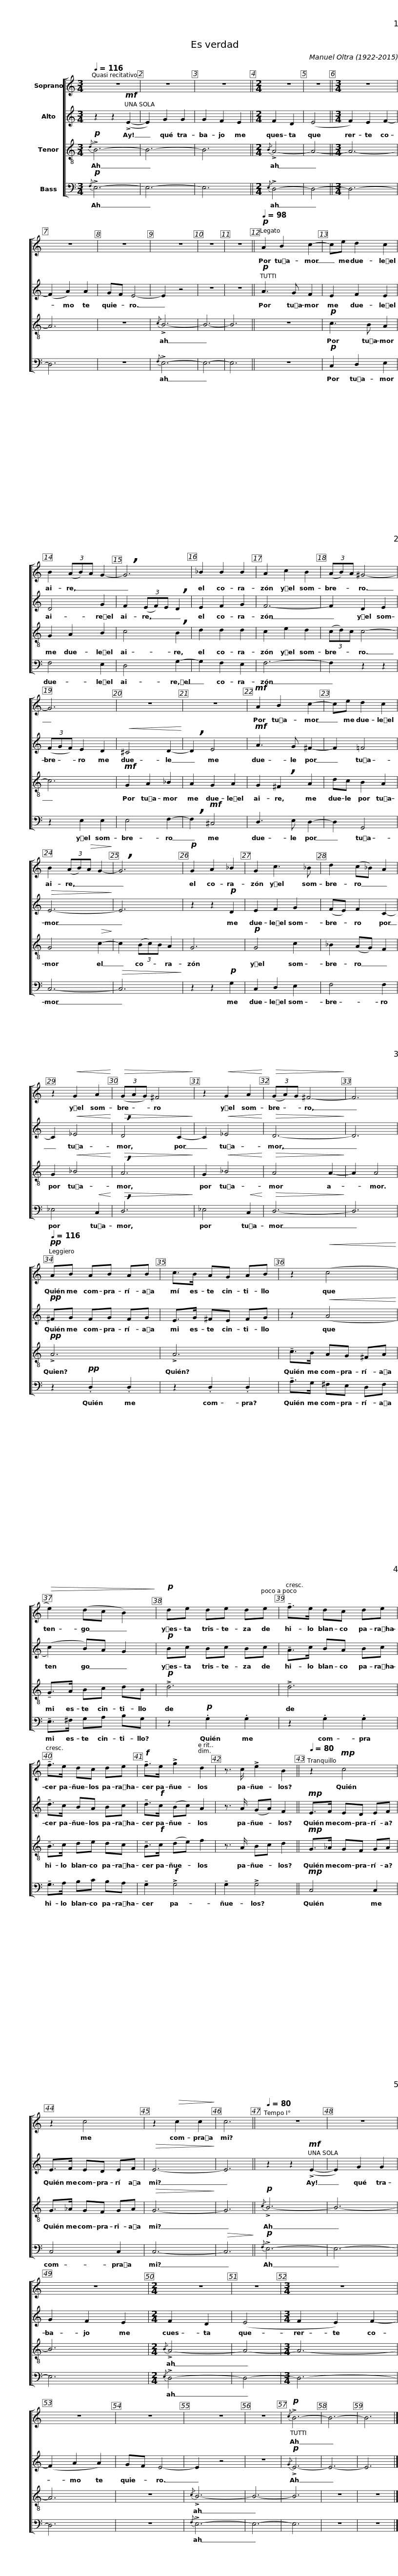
X:1
%%score [ 1 2 3 4 ]
L:1/8
Q:1/4=116
M:3/4
I:linebreak $
K:C
V:1 treble
V:2 treble
V:3 treble-8
V:4 bass
V:1
 z6 | z6 | z6 ||[M:2/4] z4 | z4 || %5
[M:3/4] z6 |$ z6 | z6 | z6 | z6 | %10
 z6 ||[Q:1/4=98]!p! A2 B2 c2- |$ ce d2 c2 | B2 (3(AB)A G2- | !breath!G6 | %15
 _B2 B2 B2 | A2 c2 B2 |$ (3(AB)A ^G4- | G6 | z6 | %20
 z6 |!mf! A2 B2 c2- |$ ce d2 c2 | B2 (3(AB)!>(!A G2-!>)! | !breath!G6 | %25
!p! G2 A2 _B2 | G2 c3 _B |$ d2 (c_B) A2 | z2!<(! G2 A2!<)! |!>(! (3(GAG) ^F4!>)! | %30
 z2!<(! G2 A2!<)! |!>(! (3(GA)G ^F4-!>)! | F6 |$[Q:1/4=116]!pp! AB AB AB | c>B AG AB | %35
 z2!<(! (c4!<)! |$!>(! e2) (dc B2)!>)! |!p! de de de | !tenuto!f>e dc de |$ !tenuto!f>e dc de | %40
!f! !tenuto!f>e !>!g2 d2 | z3/2 c/ !>!e2 B2 ||$[Q:1/4=80] z2!mp! c4 | z2 c4 | z2!>(! c2 c2!>)! | %45
 c6 ||$[Q:1/4=80] z6 | z6 | z6 |[M:2/4] z4 | %50
 z4 |[M:3/4] z6 |$ z6 | z6 | z6 | %55
 z6 |!p!{/c} !>!B6- | B6- | B6 |] %59
V:2
 z2 z2!mf! (!>!E2- | E2) G2 G2 | G2 F2 E2 ||[M:2/4] F2 D2 | (E4 || %5
[M:3/4] F2) E2 F2- |$ (F2 A2) A2 | GF E4- | E2 z4 | z6 | %10
 z6 ||!p! A3 G F2 |$ E2 F2 E2 | D4 G2 | F2 (3(EF)E !breath!D2 | %15
 E2 F2 G2 | F6- |$ F2 D2 E2 | (3(FGF) E2 D2 |!<(! ^C4 D2-!<)! | %20
 !breath!D2 E4 |!mf! A3 G ^F2- |$ F2 =F4 |!>(! E6-!>)! | E6 | %25
 z2 z2!p! D2 | E2 F2 G2 |$ (FE) F2 C2- | C2!<(! _E4!<)! |!>(! !breath!D4 C2-!>)! | %30
 C2!<(! _E4!<)! |!>(! D6-!>)! | D6 |$!pp! ^FG FG FG | E>G ^FE FG | %35
 z2!<(! (A4!<)! |$ (c2) B)A G2 |!p! Bc Bc Bc | !tenuto!A>c BA Bc |$ !tenuto!d>c BA Bc | %40
 !tenuto!d>!f!c (Bc) A2 | z3/2 A/ (GA) F2 ||$!mp! E>F ED EF | E>F ED EF |!>(! E6-!>)! | %45
 E6 ||$ z2 z2!mf! (!>!E2- | E2) G2 G2 | G2 F2 E2 |[M:2/4] F2 D2 | %50
 (E4 |[M:3/4] F2 E2) F2- |$ (F2 A2 A2) | GF E4- | E2 z4 | %55
 z6 |!p!{/G} !>!E6- | E6- | E6 |] %59
V:3
!p!{/d} !>!B6- | B6- | B6 ||[M:2/4]{/B} !>!A4- | A4- || %5
[M:3/4] A6- |$ A6 | z6 |{/c} !>!B6- | B6- | %10
 B6 || z6 |$!p! c3 B A2 | G2 A2 B2 | c4 !breath!B2 | %15
 d2 d2 d2 | c2 e2 d2 |$ (3(cd)c c4- | c6 |!mf! G2 A2 _B2 | %20
 A2 G2 A2 | G2 !breath!^F2 A2 |$ dc B2 A2 | G4!>(! c2-!>)! | c2 (3(Bc)B A2 | %25
 G6 |!p! G4 c2 |$ _B2 (AG) F2 | G2!<(! _B4!<)! |!>(! !breath!A6!>)! | %30
 G2!<(! _B4!<)! |!>(! A4 A2-!>)! | A2 A4 |$!pp! !>!A6 | !>!A6 | %35
 !tenuto!c>B AG ^FA |$ !tenuto!G>A Bc dB |!p! !>!d6 | !>!d6 |$ !tenuto!B>c de dc | %40
 !tenuto!B>!f!c (de) f2 | z3/2 A/ Bc d2 ||$!mp! G>_A GF GA | G>_A GF GA |!>(! G6-!>)! | %45
 G6 ||$!p!{/c} !>!B6- | B6- | B6 |[M:2/4]{/B} !>!A4- | %50
 A4- |[M:3/4] A6- |$ A6 | z6 |{/c} !>!B6- | %55
 B6- | B6 | z6 | z6 |] %59
V:4
!p!{/F,} !>!E,6- | E,6- | E,6 ||[M:2/4]{/E,} !>!D,4- | D,4- || %5
[M:3/4] D,6- |$ D,6 | z6 |{/F,} !>!E,6- | E,6- | %10
 E,6 || z6 |$!p! C,2 D,2 E,2 | F,4 E,2 | D,4 G,2- | %15
 G,2 F,2 E,2 | F,6- |$ F,2 z2 z2 | z2 E,2 E,2 | E,4 F,2- | %20
 !breath!F,2!mf! ^C,4 | D,3 E, D,2- |$ D,2 G,,4 | C,6- |!>(! C,6!>)! | %25
 z2 z2!p! G,2 | C,2 D,2 E,2 |$ F,4 F,2 | _E,4!<(! C,2!<)! |!>(! !breath!D,6!>)! | %30
 _E,4!<(! C,2!<)! |!>(! D,6-!>)! | D,6 |$ z2!pp! .D,2 .D,2 | z2 .D,2 .D,2 | %35
 !tenuto!A,>G, ^F,E, D,F, |$ !tenuto!E,>^F, G,A, B,G, | z2!p! .G,2 .G,2 | z2 .G,2 .G,2 |$ !tenuto!G,>A, B,C B,A, | %40
 !tenuto!G,2!f! !>!G,4 | !tenuto!G,2 !>!G,4 ||$!mp! C,4 C,2 | C,4 C,2 | C,6- | %45
!>(! C,6!>)! ||$!p!{/F,} !>!E,6- | E,6- | E,6 |[M:2/4]{/E,} !>!D,4- | %50
 D,4- |[M:3/4] D,6- |$ D,6 | z6 |{/F,} !>!E,6- | %55
 E,6- | E,6 | z6 | z6 |] %59
